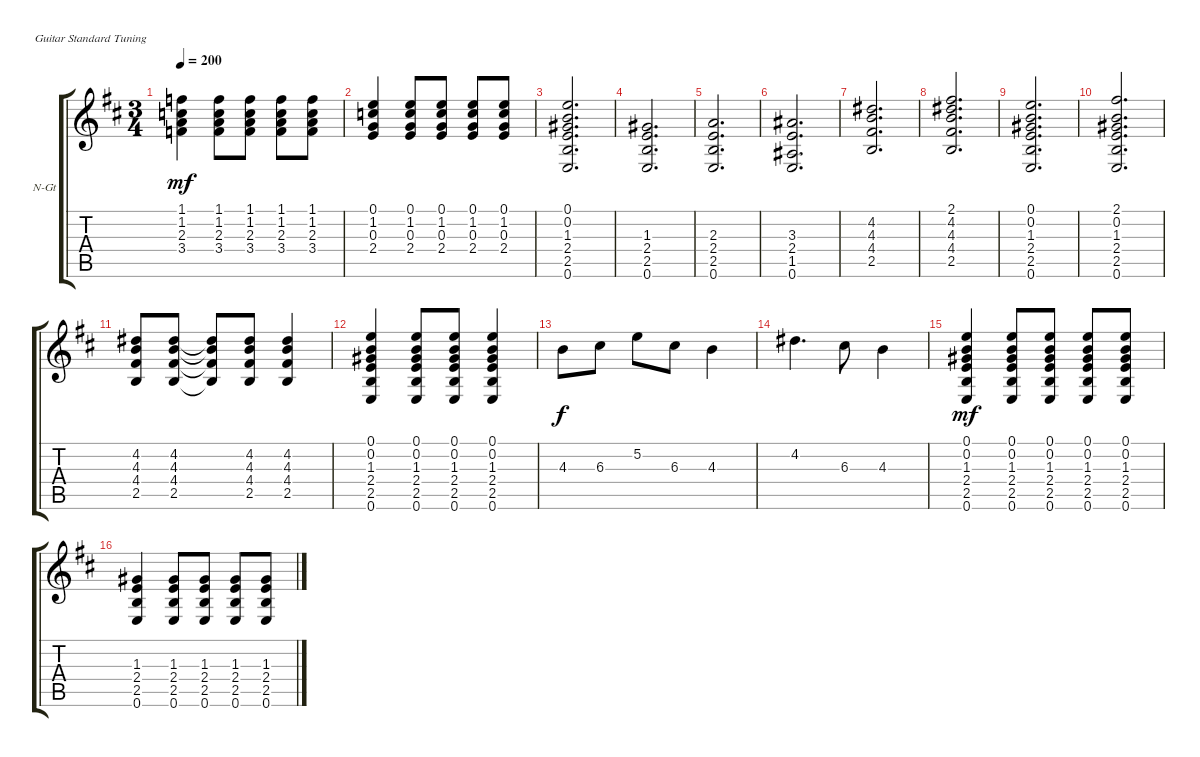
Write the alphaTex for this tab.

\defaultSystemsLayout 4
\bracketExtendMode groupsimilarinstruments
\firstSystemTrackNameOrientation horizontal
\otherSystemsTrackNameOrientation horizontal
\track ("Nylon Guitar" "N-Gt") {instrument acousticguitarnylon}
\staff {score tabs}
\tuning (E4 B3 G3 D3 A2 E2)
\ts (3 4)
\tempo 200
\clef g2
\ks d
(3.4 2.3 1.2 1.1).4{dy mf} (1.1 1.2 2.3 3.4).8 (1.1 1.2 2.3 3.4).8 (1.1 1.2 2.3 3.4).8 (1.1 1.2 2.3 3.4).8 |
(2.4 0.3 1.2 0.1).4 (0.1 1.2 0.3 2.4).8 (0.1 1.2 0.3 2.4).8 (0.1 1.2 0.3 2.4).8 (0.1 1.2 0.3 2.4).8 |
(0.6 2.5 2.4 1.3 0.2 0.1).2{d} |
(0.6 2.5 2.4 1.3).2{d} |
(0.6 2.5 2.4 2.3).2{d} |
(0.6 1.5 2.4 3.3).2{d} |
(2.5 4.4 4.3 4.2).2{d} |
(2.5 4.4 4.3 4.2 2.1).2{d} |
(0.6 2.5 2.4 1.3 0.2 0.1).2{d} |
(2.1 0.2 1.3 2.4 2.5 0.6).2{d} |
(2.5 4.4 4.3 4.2).8 (2.5 4.4 4.3 4.2).8 (2.5{t} 4.4{t} 4.3{t} 4.2{t}).8 (2.5 4.4 4.3 4.2).8 (2.5 4.4 4.3 4.2).4 |
(0.6 2.5 2.4 1.3 0.2 0.1).4 (0.1 0.2 1.3 2.4 2.5 0.6).8 (0.1 0.2 1.3 2.4 2.5 0.6).8 (0.1 0.2 1.3 2.4 2.5 0.6).4 |
4.3.8{dy f} 6.3.8 5.2.8 6.3.8 4.3.4 |
4.2.4{d} 6.3.8 4.3.4 |
(0.6 2.5 2.4 1.3 0.2 0.1).4{dy mf} (0.6 2.5 2.4 1.3 0.2 0.1).8 (0.6 2.5 2.4 1.3 0.2 0.1).8 (0.6 2.5 2.4 1.3 0.2 0.1).8 (0.6 2.5 2.4 1.3 0.2 0.1).8 |
(0.6 2.5 2.4 1.3).4 (0.6 2.5 2.4 1.3).8 (0.6 2.5 2.4 1.3).8 (0.6 2.5 2.4 1.3).8 (0.6 2.5 2.4 1.3).8
